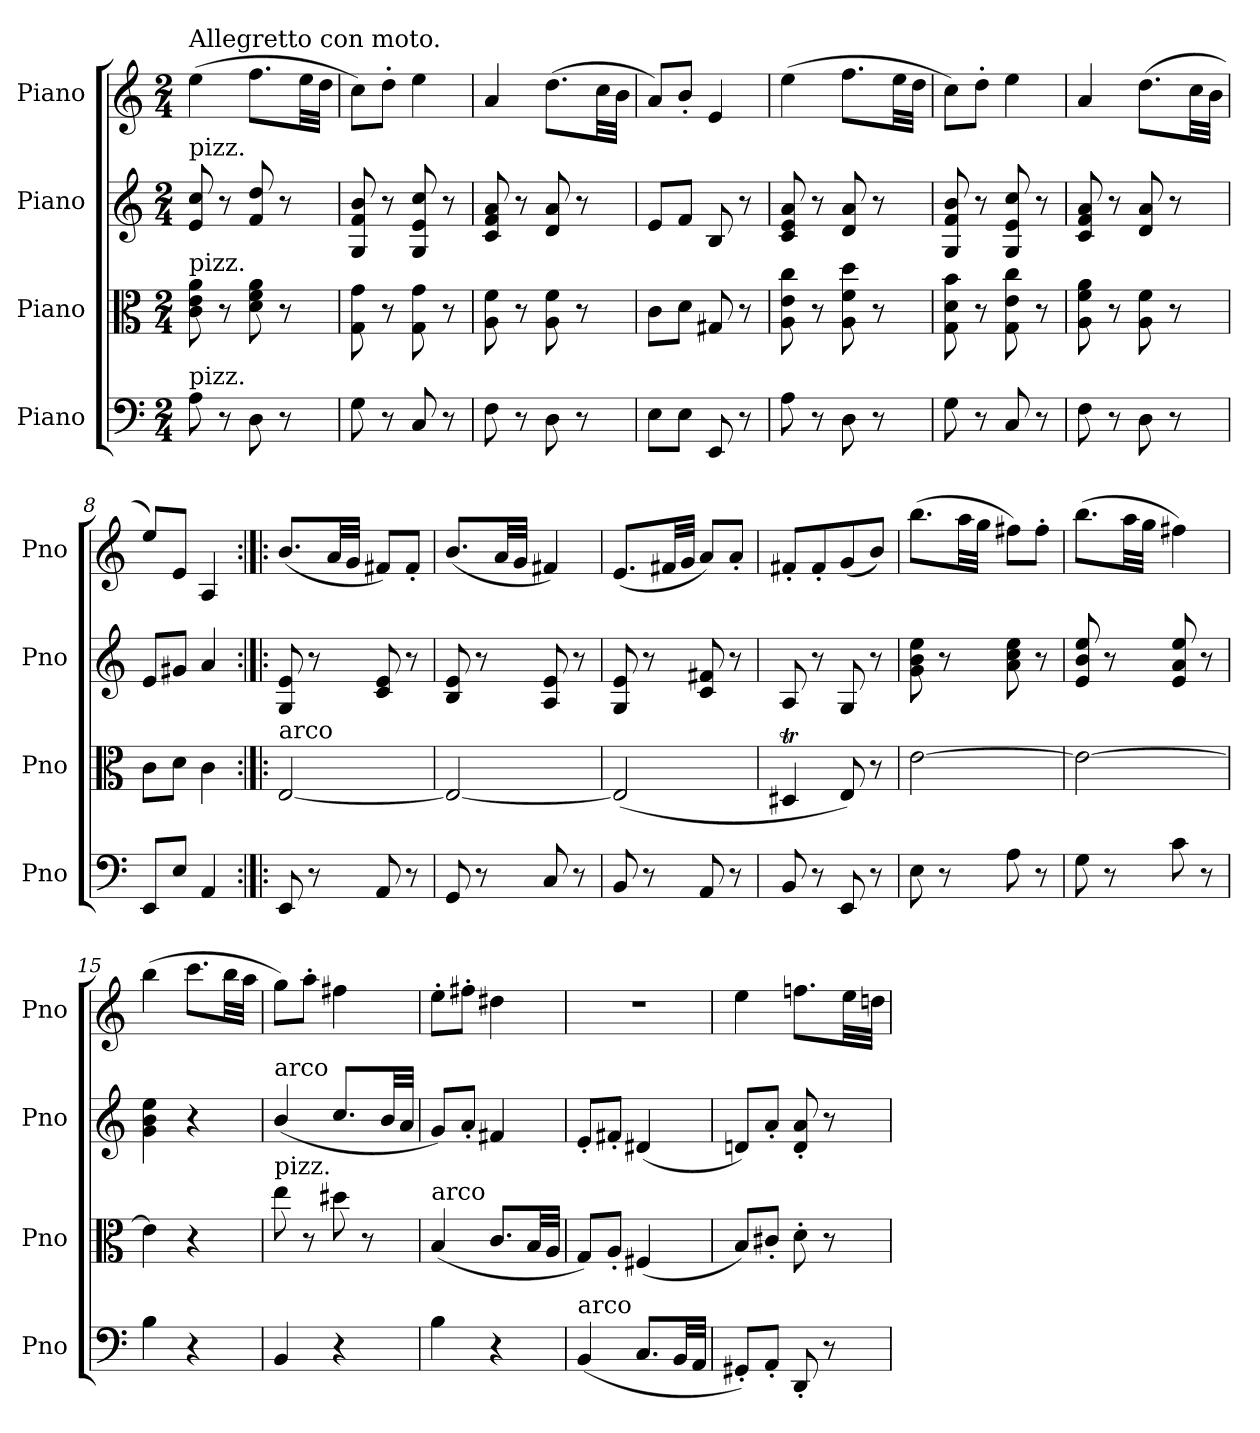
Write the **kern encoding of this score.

**kern	**kern	**kern	**kern
*part4	*part3	*part2	*part1
*staff4	*staff3	*staff2	*staff1
*I"Piano	*I"Piano	*I"Piano	*I"Piano
*I'Pno	*I'Pno	*I'Pno	*I'Pno
*clefF4	*clefC3	*clefG2	*clefG2
*k[]	*k[]	*k[]	*k[]
*M2/4	*M2/4	*M2/4	*M2/4
=1	=1	=1	=1
!	!	!	!LO:TX:a:t=Allegretto con moto.
!	!	!LO:TX:a:t=pizz.	!
!	!LO:TX:a:t=pizz.	!	!
!LO:TX:a:t=pizz.	!	!	!
8A\	8c\ 8e\ 8a\	8e/ 8cc/	(4ee\
8r	8r	8r	.
8D\	8d\ 8f\ 8a\	8f/ 8dd/	8.ff\L
8r	8r	8r	.
.	.	.	32ee\LL
.	.	.	32dd\JJJ
=2	=2	=2	=2
8G\	8G\ 8g\	8G/ 8f/ 8b/	8cc\L)
8r	8r	8r	8dd'\J
8C/	8G\ 8g\	8G/ 8e/ 8cc/	4ee\
8r	8r	8r	.
=3	=3	=3	=3
8F\	8A\ 8f\	8c/ 8f/ 8a/	4a/
8r	8r	8r	.
8D\	8A\ 8f\	8d/ 8a/	(8.dd\L
8r	8r	8r	.
.	.	.	32cc\LL
.	.	.	32b\JJJ
=4	=4	=4	=4
8E\L	8c\L	8e/L	8a/L)
8E\J	8d\J	8f/J	8b'/J
8EE/	8G#X/	8B/	4e/
8r	8r	8r	.
=5	=5	=5	=5
8A\	8A\ 8e\ 8cc\	8c/ 8e/ 8a/	(4ee\
8r	8r	8r	.
8D\	8A\ 8f\ 8dd\	8d/ 8a/	8.ff\L
8r	8r	8r	.
.	.	.	32ee\LL
.	.	.	32dd\JJJ
=6	=6	=6	=6
8G\	8G\ 8d\ 8b\	8G/ 8f/ 8b/	8cc\L)
8r	8r	8r	8dd'\J
8C/	8G\ 8e\ 8cc\	8G/ 8e/ 8cc/	4ee\
8r	8r	8r	.
=7	=7	=7	=7
8F\	8A\ 8f\ 8a\	8c/ 8f/ 8a/	4a/
8r	8r	8r	.
8D\	8A\ 8f\	8d/ 8a/	(8.dd\L
8r	8r	8r	.
.	.	.	32cc\LL
.	.	.	32b\JJJ
=8	=8	=8	=8
8EE/L	8c\L	8e/L	8ee/L)
8E/J	8d\J	8g#X/J	8e/J
4AA/	4c\	4a/	4A/
=9:|!|:	=9:|!|:	=9:|!|:	=9:|!|:
!	!LO:TX:a:t=arco	!	!
8EE/	[2E/	8G/ 8e/	(8.b/L
8r	.	8r	.
.	.	.	32a/LL
.	.	.	32g/JJJ
8AA/	.	8c/ 8e/	8f#X/L)
8r	.	8r	8f#'/J
=10	=10	=10	=10
8GG/	2E/_	8B/ 8e/	(8.b/L
8r	.	8r	.
.	.	.	32a/LL
.	.	.	32g/JJJ
8C/	.	8A/ 8e/	4f#X/)
8r	.	8r	.
!!LO:LB:g=z
=11	=11	=11	=11
8BB/	(2E/]	8G/ 8e/	(8.e/L
8r	.	8r	.
.	.	.	32f#X/LL
.	.	.	32g/JJJ
8AA/	.	8c/ 8f#X/	8a/L)
8r	.	8r	8a'/J
=12	=12	=12	=12
8BB/	4D#Xt/	8A/	8f#X'/L
8r	.	8r	8f#'/
8EE/	8E/)	8G/	(8g/
8r	8r	8r	8b/J)
=13	=13	=13	=13
8E\	[2e\	8g\ 8b\ 8ee\	(8.bb\L
8r	.	8r	.
.	.	.	32aa\LL
.	.	.	32gg\JJJ
8A\	.	8a\ 8cc\ 8ee\	8ff#X\L)
8r	.	8r	8ff#'\J
=14	=14	=14	=14
8G\	2e\_	8e/ 8b/ 8ee/	(8.bb\L
8r	.	8r	.
.	.	.	32aa\LL
.	.	.	32gg\JJJ
8c\	.	8e/ 8a/ 8ee/	4ff#X\)
8r	.	8r	.
=15	=15	=15	=15
4B\	4e\]	4g\ 4b\ 4ee\	(4bb\
4r	4r	4r	8.ccc\L
.	.	.	32bb\LL
.	.	.	32aa\JJJ
=16	=16	=16	=16
!	!	!LO:TX:a:t=arco	!
!	!LO:TX:a:t=pizz.	!	!
4BB/	8ee\	(4b/	8gg\L)
.	8r	.	8aa'\J
4r	8dd#X\	8.cc/L	4ff#X\
.	8r	.	.
.	.	32b/LL	.
.	.	32a/JJJ	.
=17	=17	=17	=17
!	!LO:TX:a:t=arco	!	!
4B\	(4B/	8g/L)	8ee'\L
.	.	8a'/J	8ff#X'\J
4r	8.c/L	4f#X/	4dd#X\
.	32B/LL	.	.
.	32A/JJJ	.	.
=18	=18	=18	=18
!LO:TX:a:t=arco	!	!	!
(4BB/	8G/L)	8e'/L	2r
.	8A'/J	8f#X'/J	.
8.C/L	(4F#X/	(4d#X/	.
32BB/LL	.	.	.
32AA/JJJ	.	.	.
=19	=19	=19	=19
8GG#X'/L)	8B/L)	8dn/L)	4ee\
8AA'/J	8c#X'/J	8a'/J	.
8DD'/	8d'\	8d/' 8a/'	8.ffn\L
8r	8r	8r	.
.	.	.	32ee\LL
.	.	.	32ddn\JJJ
=	=	=	=
*-	*-	*-	*-
